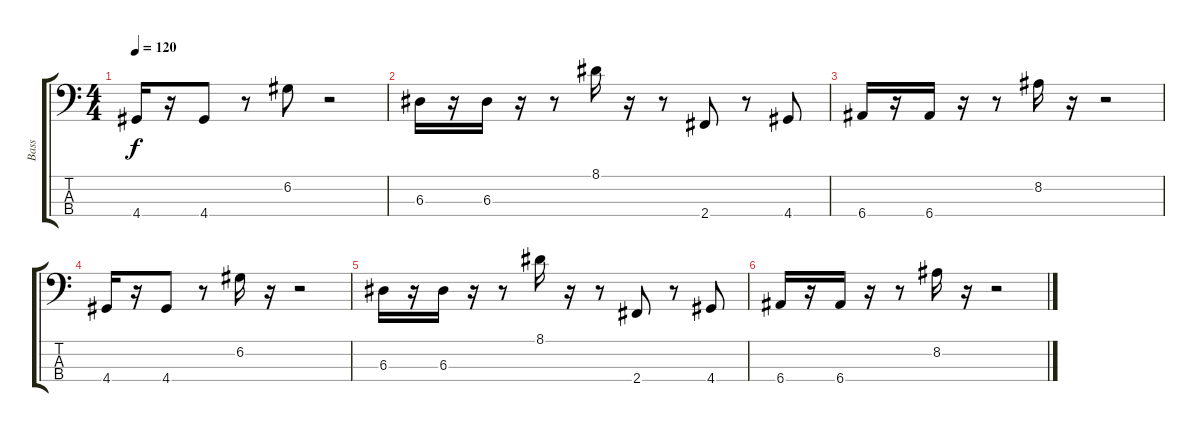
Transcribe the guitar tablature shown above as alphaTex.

\track ("Bass" "Bass") {instrument fretlessbass}
\staff {score tabs}
\tuning (G2 D2 A1 E1) {hide}
\ts (4 4)
\tempo 120
\clef f4
\ks c
4.4.16{dy f} r.16 4.4.8 r.8 6.2.8 r.2 |
6.3.16 r.16 6.3.16 r.16 r.8 8.1.16 r.16 r.8 2.4.8 r.8 4.4.8 |
6.4.16 r.16 6.4.16 r.16 r.8 8.2.16 r.16 r.2 |
4.4.16 r.16 4.4.8 r.8 6.2.16 r.16 r.2 |
6.3.16 r.16 6.3.16 r.16 r.8 8.1.16 r.16 r.8 2.4.8 r.8 4.4.8 |
6.4.16 r.16 6.4.16 r.16 r.8 8.2.16 r.16 r.2
